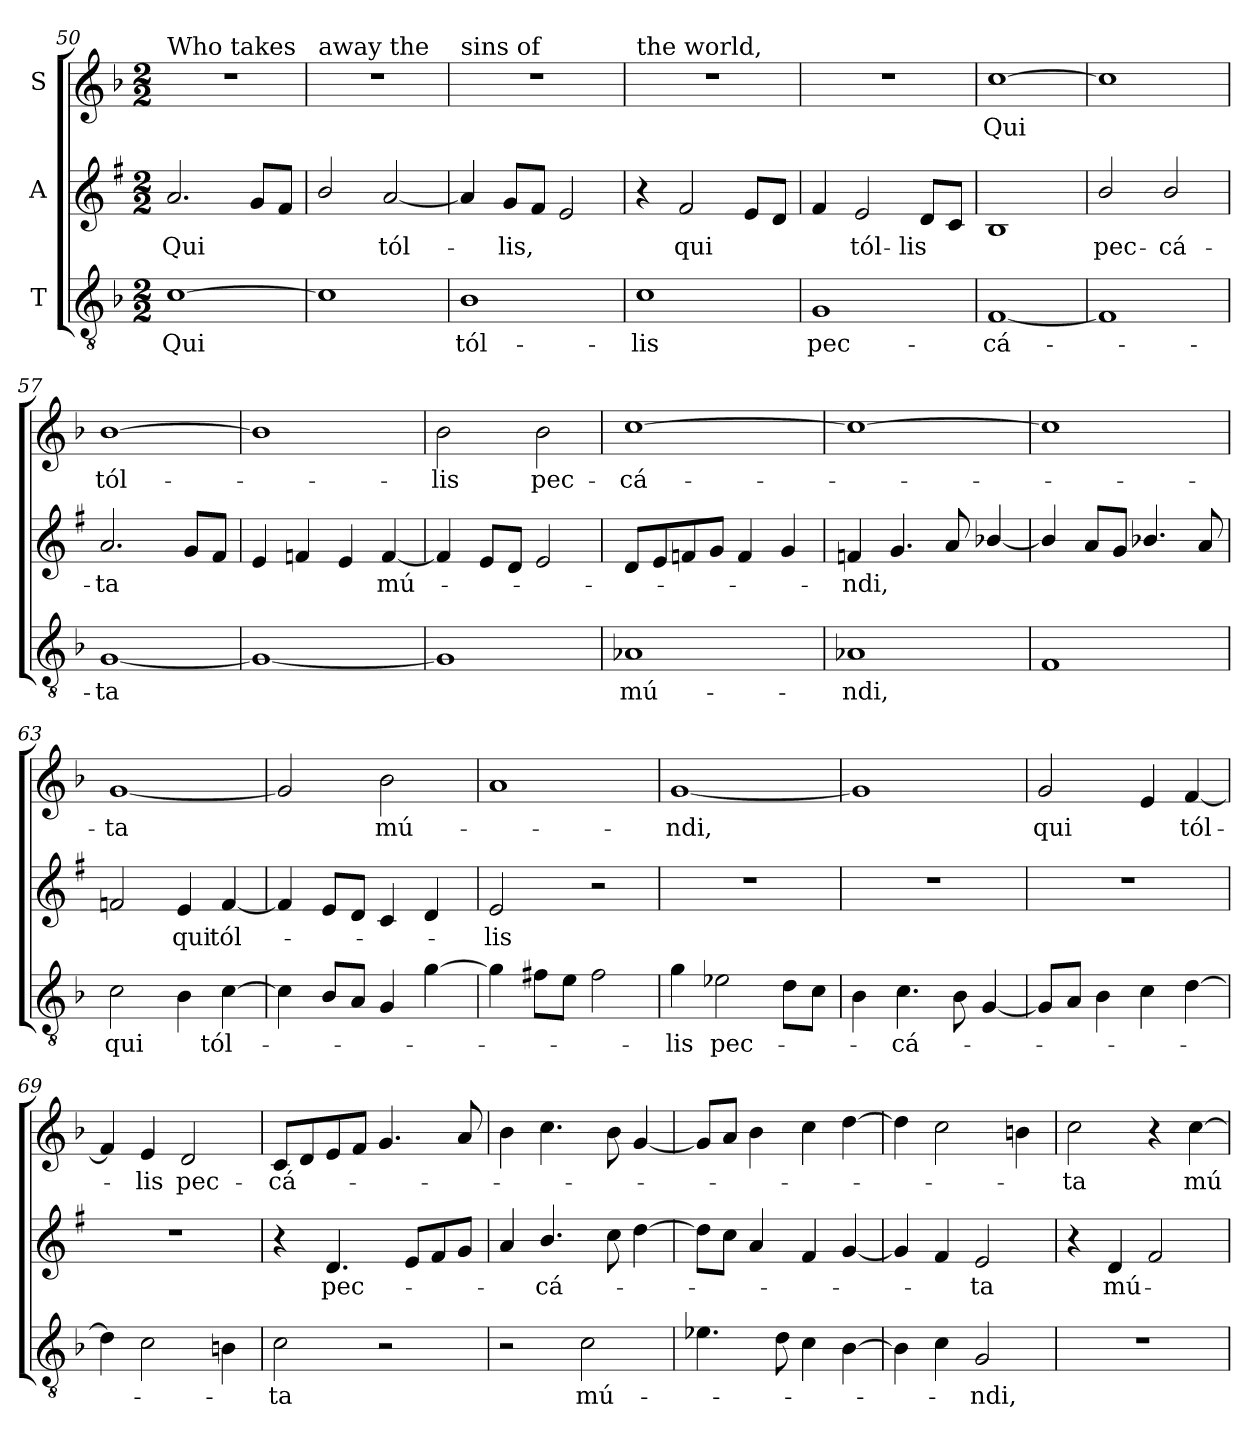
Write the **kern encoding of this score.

**kern	**text	**kern	**text	**kern	**text
*part3	*part3	*part2	*part2	*part1	*part1
*staff3	*staff3	*staff2	*staff2	*staff1	*staff1
*I"T	*	*I"A	*	*I"S	*
*clefGv2	*	*clefG2	*	*clefG2	*
*	*	*ITrd1c2	*	*	*
*k[b-]	*	*k[b-]	*	*k[b-]	*
*F:	*	*F:	*	*F:	*
*M2/2	*	*M2/2	*	*M2/2	*
=50	=50	=50	=50	=50	=50
!	!	!	!	!LO:TX:a:t=Who takes	!
!	!LO:LY:b	!	!LO:LY:b	!	!
[1c	Qui	2.g/	Qui	1r	.
.	.	8f/L	.	.	.
.	.	8e/J	.	.	.
=51	=51	=51	=51	=51	=51
!	!	!	!	!LO:TX:a:t=away the	!
1c]	.	2a/	.	1r	.
!	!	!	!LO:LY:b	!	!
.	.	[2g/	tól-	.	.
=52	=52	=52	=52	=52	=52
!	!	!	!	!LO:TX:a:t=sins of	!
!	!LO:LY:b	!	!	!	!
1B-	tól-	4g/]	.	1r	.
!	!	!	!LO:LY:b	!	!
.	.	8f/L	-lis,	.	.
.	.	8e/J	.	.	.
.	.	2d/	.	.	.
=53	=53	=53	=53	=53	=53
!	!	!	!	!LO:TX:a:t=the world,	!
!	!LO:LY:b	!	!	!	!
1c	-lis	4r	.	1r	.
!	!	!	!LO:LY:b	!	!
.	.	2e/	qui	.	.
.	.	8d/L	.	.	.
.	.	8c/J	.	.	.
=54	=54	=54	=54	=54	=54
!	!LO:LY:b	!	!	!	!
1G	pec-	4e/	.	1r	.
!	!	!	!LO:LY:b	!	!
.	.	2d/	tól-	.	.
!	!	!	!LO:LY:b	!	!
.	.	8c/L	-lis	.	.
.	.	8B-/J	.	.	.
=55	=55	=55	=55	=55	=55
!	!LO:LY:b	!	!	!	!LO:LY:b
[1F	-cá-	1A	.	[1cc	Qui
!!LO:LB:g=z
=56	=56	=56	=56	=56	=56
!	!	!	!LO:LY:b	!	!
1F]	.	2a/	pec-	1cc]	.
!	!	!	!LO:LY:b	!	!
.	.	2a/	-cá-	.	.
=57	=57	=57	=57	=57	=57
!	!LO:LY:b	!	!LO:LY:b	!	!LO:LY:b
[1G	-ta	2.g/	-ta	[1b-	tól-
.	.	8f/L	.	.	.
.	.	8e/J	.	.	.
=58	=58	=58	=58	=58	=58
1G_	.	4d/	.	1b-]	.
.	.	4e-X/	.	.	.
.	.	4d/	.	.	.
!	!	!	!LO:LY:b	!	!
.	.	[4e-/	mú-	.	.
=59	=59	=59	=59	=59	=59
!	!	!	!	!	!LO:LY:b
1G]	.	4e-/]	.	2b-\	-lis
.	.	8d/L	.	.	.
.	.	8c/J	.	.	.
!	!	!	!	!	!LO:LY:b
.	.	2d/	.	2b-\	pec-
=60	=60	=60	=60	=60	=60
!	!LO:LY:b	!	!	!	!LO:LY:b
1A-X	mú-	8c/L	.	[1cc	-cá-
.	.	8d/	.	.	.
.	.	8e-/	.	.	.
.	.	8f/J	.	.	.
.	.	4e-/	.	.	.
.	.	4f/	.	.	.
=61	=61	=61	=61	=61	=61
!	!LO:LY:b	!	!LO:LY:b	!	!
1A-	-ndi,	4e-/	-ndi,	1cc_	.
.	.	4.f/	.	.	.
.	.	8g/	.	.	.
.	.	[4a-X/	.	.	.
!!LO:LB:g=z
=62	=62	=62	=62	=62	=62
1F	.	4a-/]	.	1cc]	.
.	.	8g/L	.	.	.
.	.	8f/J	.	.	.
.	.	4.a-/	.	.	.
.	.	8g/	.	.	.
=63	=63	=63	=63	=63	=63
!	!LO:LY:b	!	!	!	!LO:LY:b
2c\	qui	2e-/	.	[1g	-ta
!	!	!	!LO:LY:b	!	!
4B-\	.	4d/	qui	.	.
!	!LO:LY:b	!	!LO:LY:b	!	!
[4c\	tól-	[4e-/	tól-	.	.
=64	=64	=64	=64	=64	=64
4c\]	.	4e-/]	.	2g/]	.
8B-/L	.	8d/L	.	.	.
8A/J	.	8c/J	.	.	.
!	!	!	!	!	!LO:LY:b
4G/	.	4B-/	.	2b-\	mú-
[4g\	.	4c/	.	.	.
=65	=65	=65	=65	=65	=65
!	!	!	!LO:LY:b	!	!
4g\]	.	2d/	-lis	1a	.
8f#\L	.	.	.	.	.
8e\J	.	.	.	.	.
2f#\	.	2r	.	.	.
=66	=66	=66	=66	=66	=66
!	!LO:LY:b	!	!	!	!LO:LY:b
4g\	-lis	1r	.	[1g	-ndi,
!	!LO:LY:b	!	!	!	!
2e-\	pec-	.	.	.	.
8d\L	.	.	.	.	.
8c\J	.	.	.	.	.
=67	=67	=67	=67	=67	=67
4B-\	.	1r	.	1g]	.
!	!LO:LY:b	!	!	!	!
4.c\	-cá-	.	.	.	.
8B-\	.	.	.	.	.
[4G/	.	.	.	.	.
!!LO:PB:g=z
=68	=68	=68	=68	=68	=68
!	!	!	!	!	!LO:LY:b
8G/L]	.	1r	.	2g/	qui
8A/J	.	.	.	.	.
4B-\	.	.	.	.	.
4c\	.	.	.	4e/	.
!	!	!	!	!	!LO:LY:b
[4d\	.	.	.	[4f/	tól-
=69	=69	=69	=69	=69	=69
4d\]	.	1r	.	4f/]	.
!	!	!	!	!	!LO:LY:b
2c\	.	.	.	4e/	-lis
!	!	!	!	!	!LO:LY:b
.	.	.	.	2d/	pec-
4B\	.	.	.	.	.
=70	=70	=70	=70	=70	=70
!	!LO:LY:b	!	!	!	!LO:LY:b
2c\	-ta	4r	.	8c/L	-cá-
.	.	.	.	8d/	.
!	!	!	!LO:LY:b	!	!
.	.	4.c/	pec-	8e/	.
.	.	.	.	8f/J	.
2r	.	.	.	4.g/	.
.	.	8d/L	.	.	.
.	.	8e/	.	.	.
.	.	8f/J	.	8a/	.
=71	=71	=71	=71	=71	=71
2r	.	4g/	.	4b-\	.
!	!	!	!LO:LY:b	!	!
.	.	4.a/	-cá-	4.cc\	.
!	!LO:LY:b	!	!	!	!
2c\	mú-	.	.	.	.
.	.	8b-\	.	8b-\	.
.	.	[4cc\	.	[4g/	.
=72	=72	=72	=72	=72	=72
4.e-\	.	8cc\L]	.	8g/L]	.
.	.	8b-\J	.	8a/J	.
.	.	4g/	.	4b-\	.
8d\	.	.	.	.	.
4c\	.	4e/	.	4cc\	.
[4B-\	.	[4f/	.	[4dd\	.
=73	=73	=73	=73	=73	=73
4B-\]	.	4f/]	.	4dd\]	.
4c\	.	4e/	.	2cc\	.
!	!LO:LY:b	!	!LO:LY:b	!	!
2G/	-ndi,	2d/	-ta	.	.
.	.	.	.	4b\	.
!!LO:LB:g=z
=74	=74	=74	=74	=74	=74
!	!	!	!	!	!LO:LY:b
1r	.	4r	.	2cc\	-ta
!	!	!	!LO:LY:b	!	!
.	.	4c/	mú-	.	.
.	.	2e/	.	4r	.
!	!	!	!	!	!LO:LY:b
.	.	.	.	[4cc\	mú-
=	=	=	=	=	=
*-	*-	*-	*-	*-	*-
